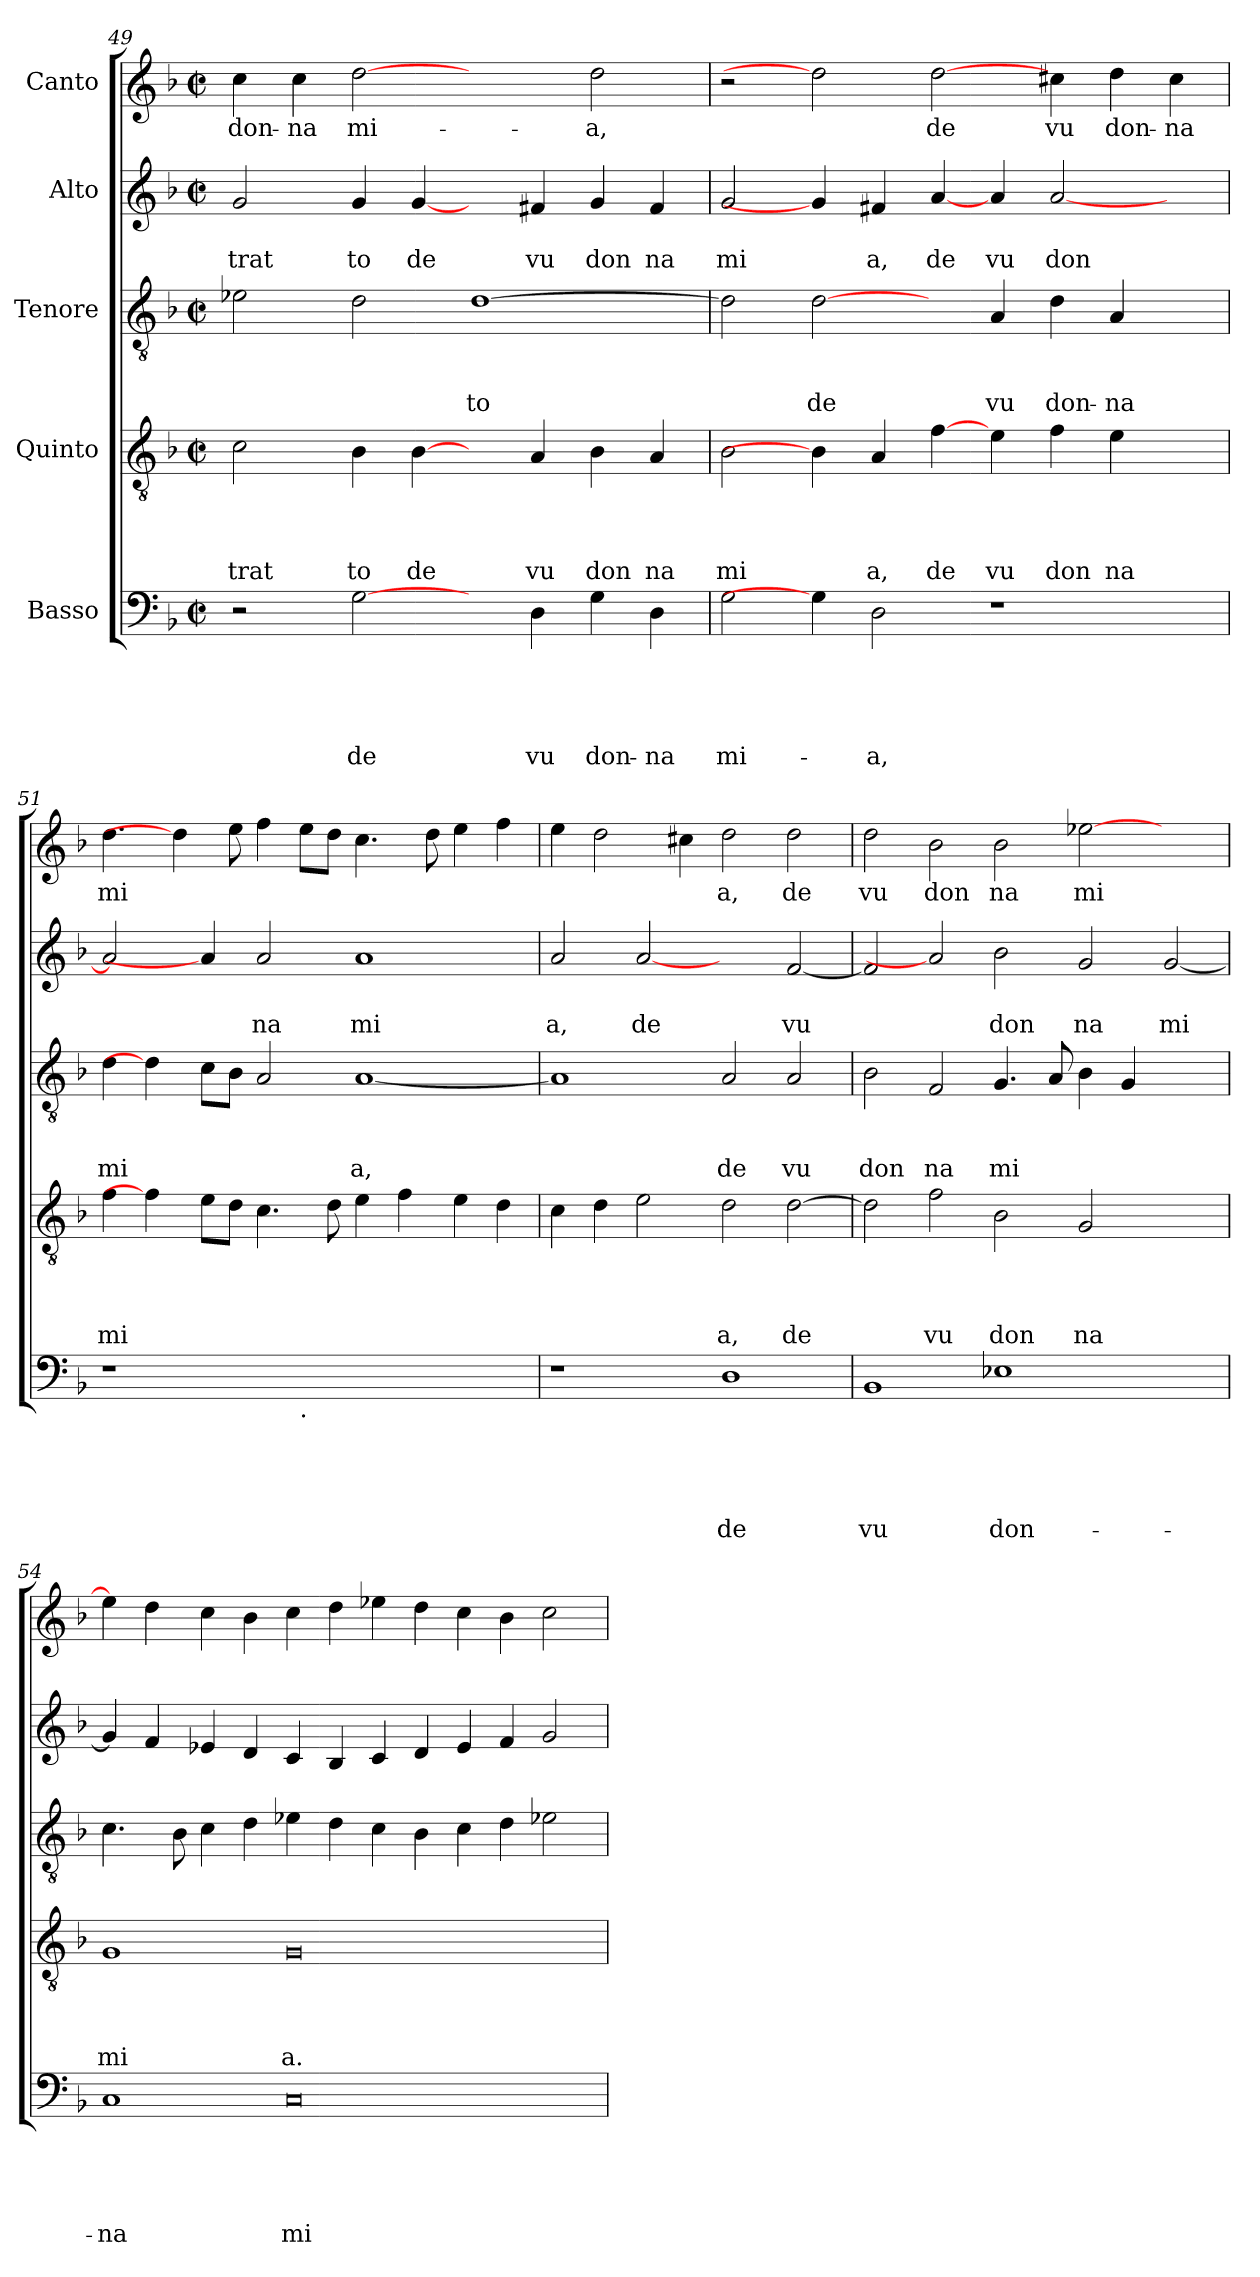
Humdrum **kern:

**kern	**text	**text	**text	**text	**text	**kern	**text	**text	**text	**text	**kern	**text	**text	**text	**kern	**text	**text	**kern	**text
*part5	*part5	*part5	*part5	*part5	*part5	*part4	*part4	*part4	*part4	*part4	*part3	*part3	*part3	*part3	*part2	*part2	*part2	*part1	*part1
*staff5	*staff5	*staff5	*staff5	*staff5	*staff5	*staff4	*staff4	*staff4	*staff4	*staff4	*staff3	*staff3	*staff3	*staff3	*staff2	*staff2	*staff2	*staff1	*staff1
*I"Basso	*	*	*	*	*	*I"Quinto	*	*	*	*	*I"Tenore	*	*	*	*I"Alto	*	*	*I"Canto	*
*clefF4	*	*	*	*	*	*clefGv2	*	*	*	*	*clefGv2	*	*	*	*clefG2	*	*	*clefG2	*
*k[b-]	*	*	*	*	*	*k[b-]	*	*	*	*	*k[b-]	*	*	*	*k[b-]	*	*	*k[b-]	*
*F:	*	*	*	*	*	*F:	*	*	*	*	*F:	*	*	*	*F:	*	*	*F:	*
*M2/2	*	*	*	*	*	*M2/2	*	*	*	*	*M2/2	*	*	*	*M2/2	*	*	*M2/2	*
*met(c|)	*	*	*	*	*	*met(c|)	*	*	*	*	*met(c|)	*	*	*	*met(c|)	*	*	*met(c|)	*
=49	=49	=49	=49	=49	=49	=49	=49	=49	=49	=49	=49	=49	=49	=49	=49	=49	=49	=49	=49
!	!	!	!	!	!	!	!	!	!	!LO:LY:b	!	!	!	!	!	!	!LO:LY:b	!	!LO:LY:b
2r	.	.	.	.	.	2c\	.	.	.	trat	2e-X\	.	.	.	2g/	.	trat	4cc\	don-
!	!	!	!	!	!	!	!	!	!	!	!	!	!	!	!	!	!	!	!LO:LY:b
.	.	.	.	.	.	.	.	.	.	.	.	.	.	.	.	.	.	4cc\	-na
!	!	!	!	!	!LO:LY:b	!	!	!	!	!LO:LY:b	!	!	!	!	!	!	!LO:LY:b	!	!LO:LY:b
[2G\	.	.	.	.	de	4B-\	.	.	.	to	2d\	.	.	.	4g/	.	to	[2dd	mi-
!	!	!	!	!	!	!	!	!	!	!LO:LY:b	!	!	!	!	!	!	!LO:LY:b	!	!
.	.	.	.	.	.	[4B-\	.	.	.	de	.	.	.	.	[4g/	.	de	.	.
!	!	!	!	!	!	!	!	!	!	!	!	!	!	!LO:LY:b	!	!	!	!	!
4ryy	.	.	.	.	.	4ryy	.	.	.	.	[>1d	.	.	-to	4ryy	.	.	2ryy	.
!	!	!	!	!	!LO:LY:b	!	!	!	!	!LO:LY:b	!	!	!	!	!	!	!LO:LY:b	!	!
4D\	.	.	.	.	vu	4A/	.	.	.	vu	.	.	.	.	4f#X/	.	vu	.	.
!	!	!	!	!	!LO:LY:b	!	!	!	!	!LO:LY:b	!	!	!	!	!	!	!LO:LY:b	!	!LO:LY:b
4G\	.	.	.	.	don-	4B-\	.	.	.	don	.	.	.	.	4g/	.	don	2dd\	-a,
!	!	!	!	!	!LO:LY:b	!	!	!	!	!LO:LY:b	!	!	!	!	!	!	!LO:LY:b	!	!
4D\	.	.	.	.	-na	4A/	.	.	.	na	.	.	.	.	4f#/	.	na	.	.
=50	=50	=50	=50	=50	=50	=50	=50	=50	=50	=50	=50	=50	=50	=50	=50	=50	=50	=50	=50
!	!	!	!	!	!LO:LY:b	!	!	!	!	!LO:LY:b	!	!	!	!	!	!	!LO:LY:b	!	!
2G\	.	.	.	.	mi-	2B-\	.	.	.	mi	2d\]	.	.	.	2g/	.	mi	2r	.
!	!	!	!	!	!	!	!	!	!	!	!	!	!	!LO:LY:b	!	!	!	!	!
4G\]	.	.	.	.	.	4B-\]	.	.	.	.	[2d\	.	.	de	4g/]	.	.	2dd]	.
!	!	!	!	!	!LO:LY:b	!	!	!	!	!LO:LY:b	!	!	!	!	!	!	!LO:LY:b	!	!
2D\	.	.	.	.	-a,	4A/	.	.	.	a,	.	.	.	.	4f#X/	.	a,	.	.
!	!	!	!	!	!	!	!	!	!	!LO:LY:b	!	!	!	!	!	!	!LO:LY:b	!	!LO:LY:b
.	.	.	.	.	.	[4f\	.	.	.	de	4ryy	.	.	.	[4a/	.	de	[2dd\	de
!	!	!	!	!	!	!	!	!	!	!LO:LY:b	!	!	!	!LO:LY:b	!	!	!LO:LY:b	!	!
1r	.	.	.	.	.	4e\	.	.	.	vu	4A/	.	.	vu	4a/	.	vu	.	.
!	!	!	!	!	!	!	!	!	!	!LO:LY:b	!	!	!	!LO:LY:b	!	!	!LO:LY:b	!	!LO:LY:b
.	.	.	.	.	.	4f\	.	.	.	don	4d\	.	.	don-	[<2a/	.	don	4cc#X\	vu
!	!	!	!	!	!	!	!	!	!	!LO:LY:b	!	!	!	!LO:LY:b	!	!	!	!	!LO:LY:b
.	.	.	.	.	.	4e\	.	.	.	na	4A/	.	.	-na	.	.	.	4dd\	don-
!	!	!	!	!	!	!	!	!	!	!	!	!	!	!	!	!	!	!	!LO:LY:b
.	.	.	.	.	.	4ryy	.	.	.	.	4ryy	.	.	.	4ryy	.	.	4cc#\	-na
!!LO:LB:g=z
=51	=51	=51	=51	=51	=51	=51	=51	=51	=51	=51	=51	=51	=51	=51	=51	=51	=51	=51	=51
!	!	!	!	!	!	!	!	!	!	!LO:LY:b	!	!	!	!LO:LY:b	!	!	!	!	!LO:LY:b
1r	.	.	.	.	.	4f\	.	.	.	mi	4d\	.	.	mi	2a/]	.	.	4.dd\	mi
.	.	.	.	.	.	4f\]	.	.	.	.	4d\]	.	.	.	.	.	.	.	.
.	.	.	.	.	.	.	.	.	.	.	.	.	.	.	.	.	.	4dd\]	.
.	.	.	.	.	.	8e\L	.	.	.	.	8c\L	.	.	.	4a/]	.	.	.	.
.	.	.	.	.	.	8d\J	.	.	.	.	8B-\J	.	.	.	.	.	.	8ee\	.
!	!	!	!	!	!	!	!	!	!	!	!	!	!	!	!	!	!LO:LY:b	!	!
.	.	.	.	.	.	4.c\	.	.	.	.	2A/	.	.	.	2a/	.	na	4ff\	.
!LO:TX:b:t=.	!	!	!	!	!	!	!	!	!	!	!	!	!	!	!	!	!	!	!
1ryy	.	.	.	.	.	.	.	.	.	.	.	.	.	.	.	.	.	8ee\L	.
.	.	.	.	.	.	8d\	.	.	.	.	.	.	.	.	.	.	.	8dd\J	.
!	!	!	!	!	!	!	!	!	!	!	!	!	!	!LO:LY:b	!	!	!LO:LY:b	!	!
.	.	.	.	.	.	4e\	.	.	.	.	[<1A	.	.	a,	1a	.	mi	4.cc\	.
.	.	.	.	.	.	4f\	.	.	.	.	.	.	.	.	.	.	.	.	.
.	.	.	.	.	.	.	.	.	.	.	.	.	.	.	.	.	.	8dd\	.
.	.	.	.	.	.	4e\	.	.	.	.	.	.	.	.	.	.	.	4ee\	.
4ryy	.	.	.	.	.	4d\	.	.	.	.	.	.	.	.	.	.	.	4ff\	.
=52	=52	=52	=52	=52	=52	=52	=52	=52	=52	=52	=52	=52	=52	=52	=52	=52	=52	=52	=52
!	!	!	!	!	!	!	!	!	!	!	!	!	!	!	!	!	!LO:LY:b	!	!
1r	.	.	.	.	.	4c\	.	.	.	.	1A]	.	.	.	2a/	.	a,	4ee\	.
.	.	.	.	.	.	4d\	.	.	.	.	.	.	.	.	.	.	.	2dd\	.
!	!	!	!	!	!	!	!	!	!	!	!	!	!	!	!	!	!LO:LY:b	!	!
.	.	.	.	.	.	2e\	.	.	.	.	.	.	.	.	[2a	.	de	.	.
.	.	.	.	.	.	.	.	.	.	.	.	.	.	.	.	.	.	4cc#X\	.
!	!	!	!	!	!LO:LY:b	!	!	!	!	!LO:LY:b	!	!	!	!LO:LY:b	!	!	!	!	!LO:LY:b
1D	.	.	.	.	de	2d\	.	.	.	a,	2A/	.	.	de	2ryy	.	.	2dd\	a,
!	!	!	!	!	!	!	!	!	!	!LO:LY:b	!	!	!	!LO:LY:b	!	!	!LO:LY:b	!	!LO:LY:b
.	.	.	.	.	.	[>2d\	.	.	.	de	2A/	.	.	vu	[<2f/	.	vu	2dd\	de
=53	=53	=53	=53	=53	=53	=53	=53	=53	=53	=53	=53	=53	=53	=53	=53	=53	=53	=53	=53
!	!	!	!	!	!LO:LY:b	!	!	!	!	!	!	!	!	!LO:LY:b	!	!	!	!	!LO:LY:b
1BB-	.	.	.	.	vu	2d\]	.	.	.	.	2B-\	.	.	don	2f/]	.	.	2dd\	vu
!	!	!	!	!	!	!	!	!	!	!LO:LY:b	!	!	!	!LO:LY:b	!	!	!	!	!LO:LY:b
.	.	.	.	.	.	2f\	.	.	.	vu	2F/	.	.	na	2a]	.	.	2b-\	don
!	!	!	!	!	!LO:LY:b	!	!	!	!	!LO:LY:b	!	!	!	!LO:LY:b	!	!	!LO:LY:b	!	!LO:LY:b
1E-X	.	.	.	.	don-	2B-\	.	.	.	don	4.G/	.	.	mi	2b-\	.	don	2b-\	na
.	.	.	.	.	.	.	.	.	.	.	8A/	.	.	.	.	.	.	.	.
!	!	!	!	!	!	!	!	!	!	!LO:LY:b	!	!	!	!	!	!	!LO:LY:b	!	!LO:LY:b
.	.	.	.	.	.	2G/	.	.	.	na	4B-\	.	.	.	2g/	.	na	[>2ee-X\	mi
.	.	.	.	.	.	.	.	.	.	.	4G/	.	.	.	.	.	.	.	.
!	!	!	!	!	!	!	!	!	!	!	!	!	!	!	!	!	!LO:LY:b	!	!
2ryy	.	.	.	.	.	2ryy	.	.	.	.	2ryy	.	.	.	[<2g/	.	mi	2ryy	.
=54	=54	=54	=54	=54	=54	=54	=54	=54	=54	=54	=54	=54	=54	=54	=54	=54	=54	=54	=54
!	!	!	!	!	!LO:LY:b	!	!	!	!	!LO:LY:b	!	!	!	!	!	!	!	!	!
1C	.	.	.	.	-na	1G	.	.	.	mi	4.c\	.	.	.	4g/]	.	.	4ee->\]	.
.	.	.	.	.	.	.	.	.	.	.	.	.	.	.	4f/	.	.	4dd\	.
.	.	.	.	.	.	.	.	.	.	.	8B-\	.	.	.	.	.	.	.	.
.	.	.	.	.	.	.	.	.	.	.	4c\	.	.	.	4e-X/	.	.	4cc\	.
.	.	.	.	.	.	.	.	.	.	.	4d\	.	.	.	4d/	.	.	4b-\	.
!	!	!	!	!	!LO:LY:b	!	!	!	!	!LO:LY:b	!	!	!	!	!	!	!	!	!
0C	.	.	.	.	mi-	0G	.	.	.	a.	4e-X\	.	.	.	4c/	.	.	4cc\	.
.	.	.	.	.	.	.	.	.	.	.	4d\	.	.	.	4B-/	.	.	4dd\	.
.	.	.	.	.	.	.	.	.	.	.	4c\	.	.	.	4c/	.	.	4ee-X\	.
.	.	.	.	.	.	.	.	.	.	.	4B-\	.	.	.	4d/	.	.	4dd\	.
.	.	.	.	.	.	.	.	.	.	.	4c\	.	.	.	4e-/	.	.	4cc\	.
.	.	.	.	.	.	.	.	.	.	.	4d\	.	.	.	4f/	.	.	4b-\	.
.	.	.	.	.	.	.	.	.	.	.	2e-X\	.	.	.	2g/	.	.	2cc\	.
=	=	=	=	=	=	=	=	=	=	=	=	=	=	=	=	=	=	=	=
*-	*-	*-	*-	*-	*-	*-	*-	*-	*-	*-	*-	*-	*-	*-	*-	*-	*-	*-	*-
